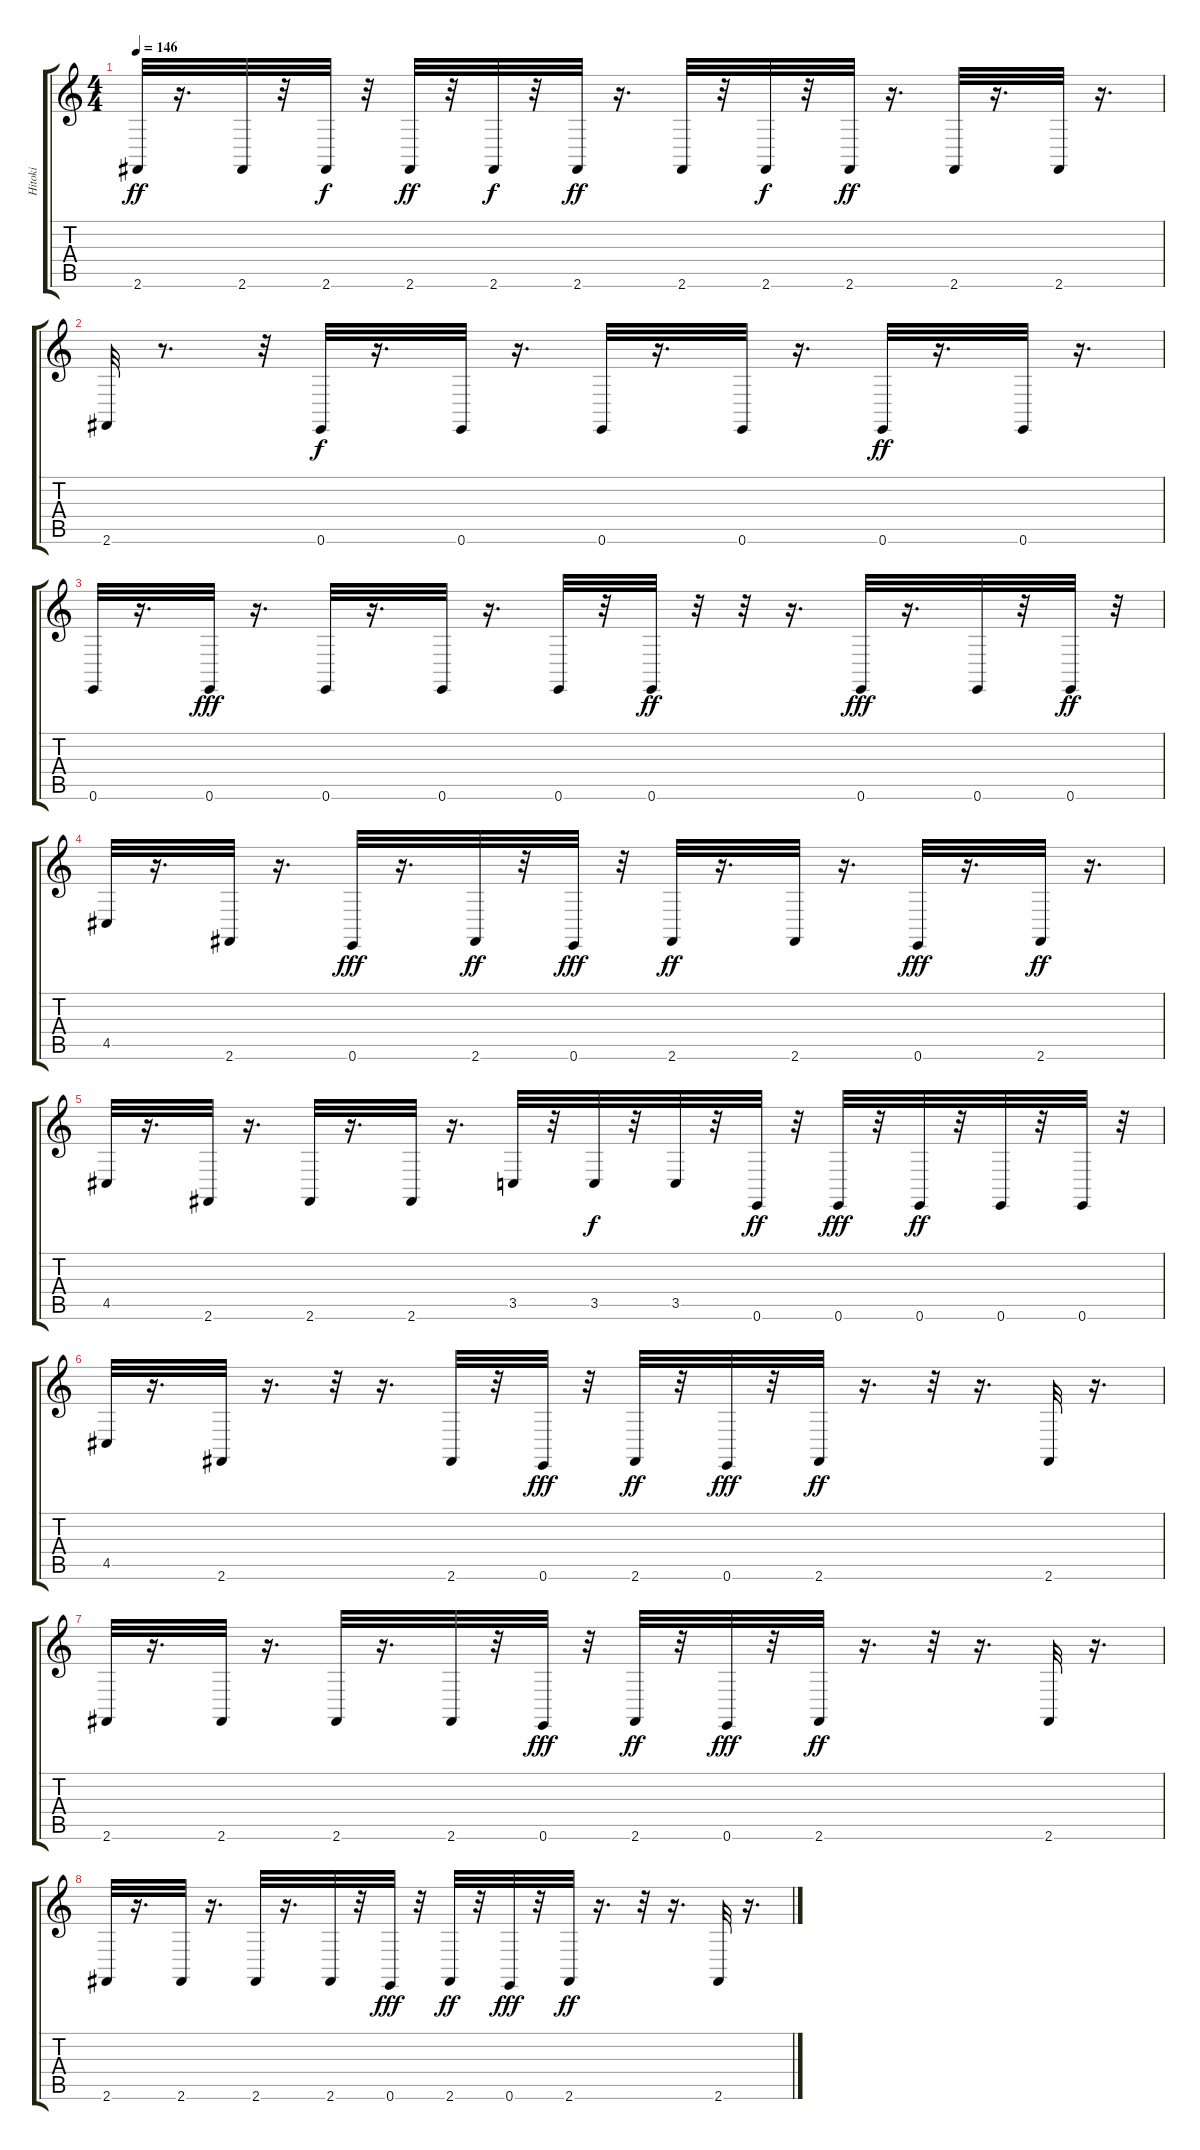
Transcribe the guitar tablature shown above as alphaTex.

\track ("Hitoki " "Hitoki ") {instrument acousticgrandpiano}
\staff {score tabs}
\tuning (E4 B3 G3 D3 A2 E2) {hide}
\ts (4 4)
\tempo 146
\clef g2
\ks c
2.6.32{dy ff} r.16{d} 2.6.32 r.32 2.6.32{dy f} r.32 2.6.32{dy ff} r.32 2.6.32{dy f} r.32 2.6.32{dy ff} r.16{d} 2.6.32 r.32 2.6.32{dy f} r.32 2.6.32{dy ff} r.16{d} 2.6.32 r.16{d} 2.6.32 r.16{d} |
2.6.32 r.8{d} r.32 0.6.32{dy f} r.16{d} 0.6.32 r.16{d} 0.6.32 r.16{d} 0.6.32 r.16{d} 0.6.32{dy ff} r.16{d} 0.6.32 r.16{d} |
0.6.32 r.16{d} 0.6.32{dy fff} r.16{d} 0.6.32 r.16{d} 0.6.32 r.16{d} 0.6.32 r.32 0.6.32{dy ff} r.32 r.32 r.16{d} 0.6.32{dy fff} r.16{d} 0.6.32 r.32 0.6.32{dy ff} r.32 |
4.5.32 r.16{d} 2.6.32 r.16{d} 0.6.32{dy fff} r.16{d} 2.6.32{dy ff} r.32 0.6.32{dy fff} r.32 2.6.32{dy ff} r.16{d} 2.6.32 r.16{d} 0.6.32{dy fff} r.16{d} 2.6.32{dy ff} r.16{d} |
4.5.32 r.16{d} 2.6.32 r.16{d} 2.6.32 r.16{d} 2.6.32 r.16{d} 3.5.32 r.32 3.5.32{dy f} r.32 3.5.32 r.32 0.6.32{dy ff} r.32 0.6.32{dy fff} r.32 0.6.32{dy ff} r.32 0.6.32 r.32 0.6.32 r.32 |
4.5.32 r.16{d} 2.6.32 r.16{d} r.32 r.16{d} 2.6.32 r.32 0.6.32{dy fff} r.32 2.6.32{dy ff} r.32 0.6.32{dy fff} r.32 2.6.32{dy ff} r.16{d} r.32 r.16{d} 2.6.32 r.16{d} |
2.6.32 r.16{d} 2.6.32 r.16{d} 2.6.32 r.16{d} 2.6.32 r.32 0.6.32{dy fff} r.32 2.6.32{dy ff} r.32 0.6.32{dy fff} r.32 2.6.32{dy ff} r.16{d} r.32 r.16{d} 2.6.32 r.16{d} |
2.6.32 r.16{d} 2.6.32 r.16{d} 2.6.32 r.16{d} 2.6.32 r.32 0.6.32{dy fff} r.32 2.6.32{dy ff} r.32 0.6.32{dy fff} r.32 2.6.32{dy ff} r.16{d} r.32 r.16{d} 2.6.32 r.16{d}
